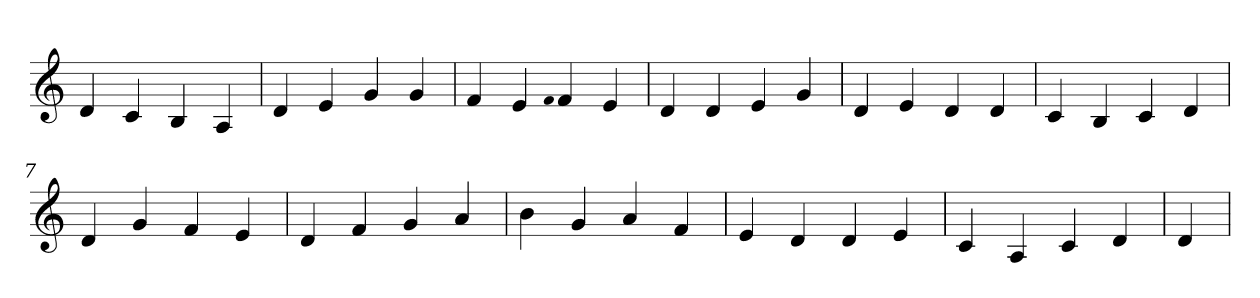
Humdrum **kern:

**kern
*part1
*staff1
*clefG2
=1
4d
4c
4B
4A
=2
4d
4e
4g
4g
=3
4f
4e
qqf
4f
4e
=4
4d
4d
4e
4g
=5
4d
4e
4d
4d
=6
4c
4B
4c
4d
=7
4d
4g
4f
4e
=8
4d
4f
4g
4a
=9
4b
4g
4a
4f
=10
4e
4d
4d
4e
=11
4c
4A
4c
4d
=12
4d
=
*-
